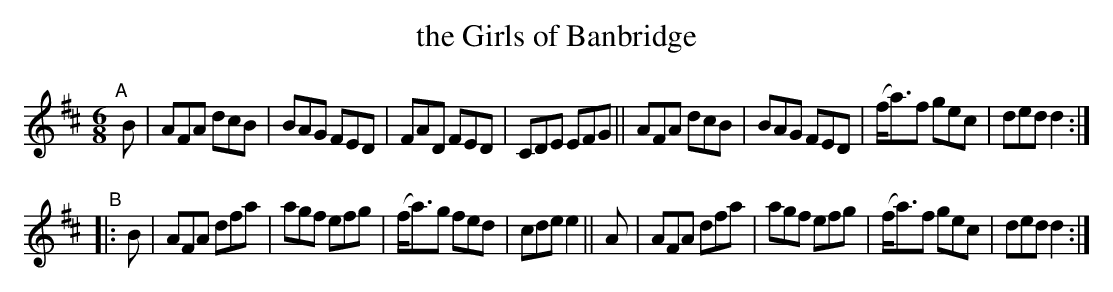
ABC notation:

X:1
T: the Girls of Banbridge
M: 6/8
L: 1/8
K: D
"^A"[|] B |\
AFA dcB | BAG FED | FAD FED | CDE EFG ||\
AFA dcB | BAG FED | (f<a)f gec | ded d2 :|
"^B"|: B |\
AFA dfa | agf efg | (f<a)g fed | cde e2 || A |\
AFA dfa | agf efg | (f<a)f gec | ded d2 :|
